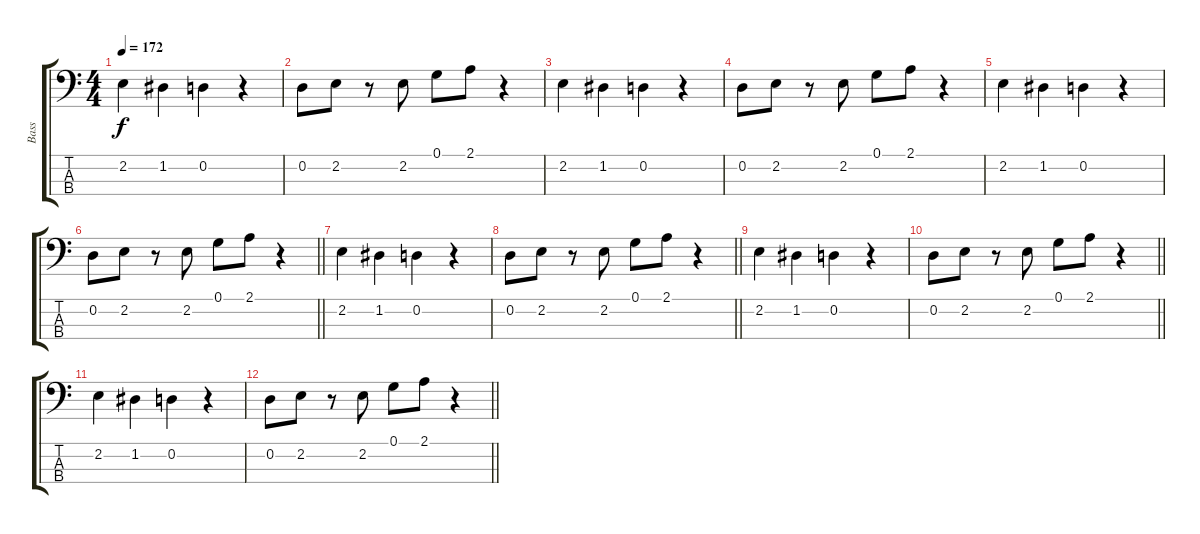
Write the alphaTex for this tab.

\track ("Bass" "Bass") {instrument electricbasspick}
\staff {score tabs}
\tuning (G2 D2 A1 E1) {hide}
\ts (4 4)
\tempo 172
\clef f4
\ks c
2.2.4{dy f} 1.2.4 0.2.4 r.4 |
0.2.8 2.2.8 r.8 2.2.8 0.1.8 2.1.8 r.4 |
2.2.4 1.2.4 0.2.4 r.4 |
0.2.8 2.2.8 r.8 2.2.8 0.1.8 2.1.8 r.4 |
2.2.4{volume 12} 1.2.4 0.2.4 r.4 |
\barLineRight lightlight
0.2.8 2.2.8 r.8 2.2.8 0.1.8 2.1.8 r.4 |
2.2.4{volume 9} 1.2.4 0.2.4 r.4 |
\barLineRight lightlight
0.2.8 2.2.8 r.8 2.2.8 0.1.8 2.1.8 r.4 |
2.2.4{volume 6} 1.2.4 0.2.4 r.4 |
\barLineRight lightlight
0.2.8 2.2.8 r.8 2.2.8 0.1.8 2.1.8 r.4 |
2.2.4{volume 1} 1.2.4 0.2.4 r.4 |
\barLineRight lightlight
0.2.8 2.2.8 r.8 2.2.8 0.1.8 2.1.8 r.4
